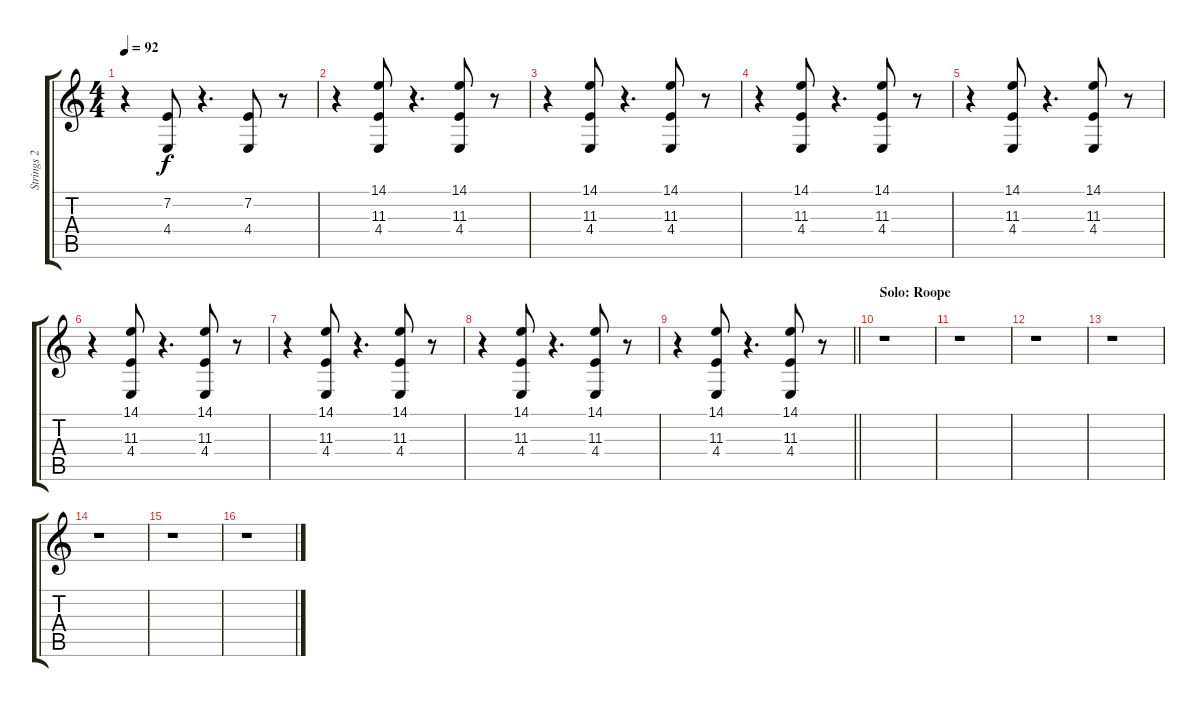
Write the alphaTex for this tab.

\track ("Strings 2" "Strings 2") {instrument stringensemble1}
\staff {score tabs}
\tuning (D4 A3 F3 C3 G2 D2) {hide}
\ts (4 4)
\tempo 92
\clef g2
\ks c
r.4{dy f volume 10 balance 13} (7.2 4.4).8 r.4{d} (7.2 4.4).8 r.8 |
r.4{volume 10 balance 13} (14.1 11.3 4.4).8 r.4{d} (14.1 11.3 4.4).8 r.8 |
r.4{volume 10 balance 13} (14.1 11.3 4.4).8 r.4{d} (14.1 11.3 4.4).8 r.8 |
r.4{volume 10 balance 13} (14.1 11.3 4.4).8 r.4{d} (14.1 11.3 4.4).8 r.8 |
r.4{volume 10 balance 13} (14.1 11.3 4.4).8 r.4{d} (14.1 11.3 4.4).8 r.8 |
r.4{volume 10 balance 13} (14.1 11.3 4.4).8 r.4{d} (14.1 11.3 4.4).8 r.8 |
r.4{volume 10 balance 13} (14.1 11.3 4.4).8 r.4{d} (14.1 11.3 4.4).8 r.8 |
r.4{volume 10 balance 13} (14.1 11.3 4.4).8 r.4{d} (14.1 11.3 4.4).8 r.8 |
\barLineRight lightlight
r.4{volume 10 balance 13} (14.1 11.3 4.4).8 r.4{d} (14.1 11.3 4.4).8 r.8 |
\section ("" "Solo: Roope")
r.1 |
r.1 |
r.1 |
r.1 |
r.1 |
r.1 |
r.1
